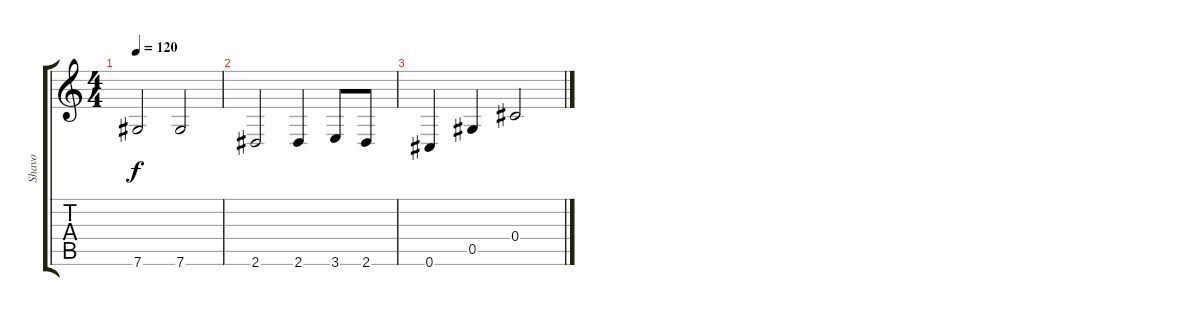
\track ("Shavo" "Shavo") {instrument electricbasspick}
\staff {score tabs}
\tuning (Eb4 Bb3 Gb3 Db3 Ab2 Db2) {hide}
\ts (4 4)
\tempo 120
\clef g2
\ks c
7.6.2{dy f} 7.6.2 |
2.6.2 2.6.4 3.6.8 2.6.8 |
0.6.4 0.5.4 0.4.2
